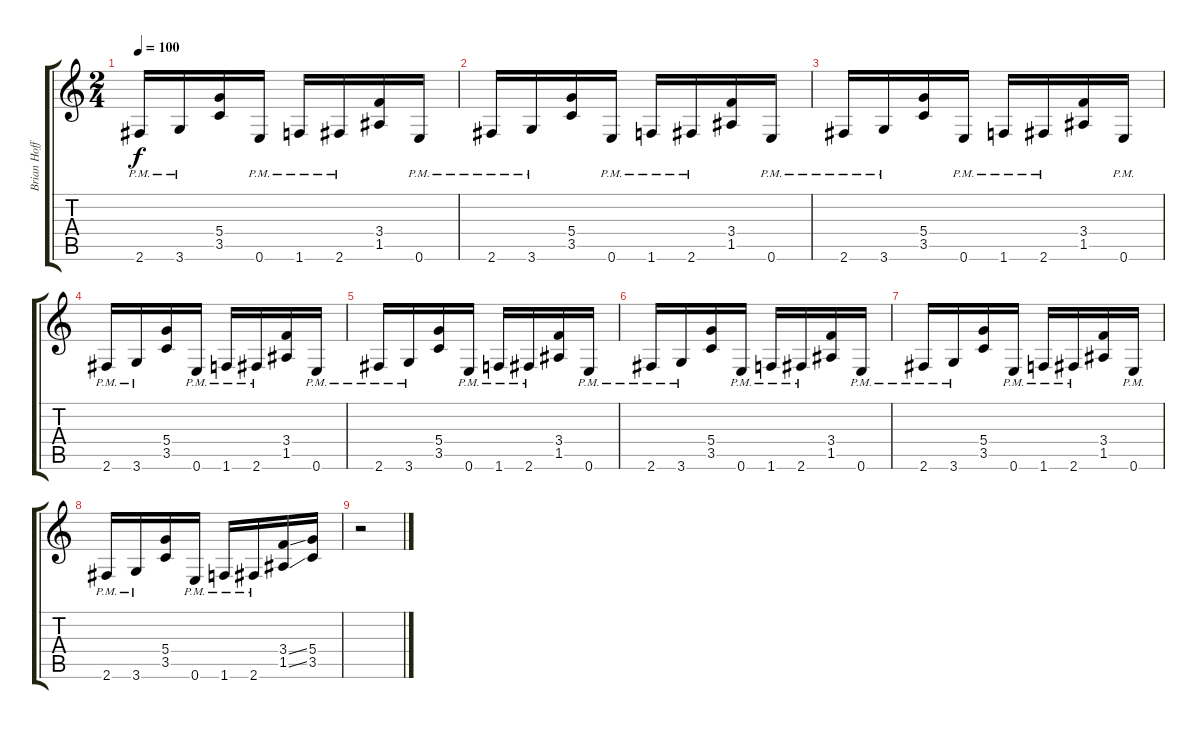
\track ("Brian Hoffman" "Brian Hoff") {instrument distortionguitar}
\staff {score tabs}
\tuning (E4 B3 G3 D3 A2 E2) {hide}
\ts (2 4)
\tempo 100
\clef g2
\ks c
2.6{pm}.16{dy f} 3.6{pm}.16 (5.4 3.5).16 0.6{pm}.16 1.6{pm}.16 2.6{pm}.16 (3.4 1.5).16 0.6{pm}.16 |
2.6{pm}.16 3.6{pm}.16 (5.4 3.5).16 0.6{pm}.16 1.6{pm}.16 2.6{pm}.16 (3.4 1.5).16 0.6{pm}.16 |
2.6{pm}.16 3.6{pm}.16 (5.4 3.5).16 0.6{pm}.16 1.6{pm}.16 2.6{pm}.16 (3.4 1.5).16 0.6{pm}.16 |
2.6{pm}.16 3.6{pm}.16 (5.4 3.5).16 0.6{pm}.16 1.6{pm}.16 2.6{pm}.16 (3.4 1.5).16 0.6{pm}.16 |
2.6{pm}.16 3.6{pm}.16 (5.4 3.5).16 0.6{pm}.16 1.6{pm}.16 2.6{pm}.16 (3.4 1.5).16 0.6{pm}.16 |
2.6{pm}.16 3.6{pm}.16 (5.4 3.5).16 0.6{pm}.16 1.6{pm}.16 2.6{pm}.16 (3.4 1.5).16 0.6{pm}.16 |
2.6{pm}.16 3.6{pm}.16 (5.4 3.5).16 0.6{pm}.16 1.6{pm}.16 2.6{pm}.16 (3.4 1.5).16 0.6{pm}.16 |
2.6{pm}.16 3.6{pm}.16 (5.4 3.5).16 0.6{pm}.16 1.6{pm}.16 2.6{pm}.16 (3.4{ss} 1.5{ss}).16 (5.4 3.5).16 |
r.2
